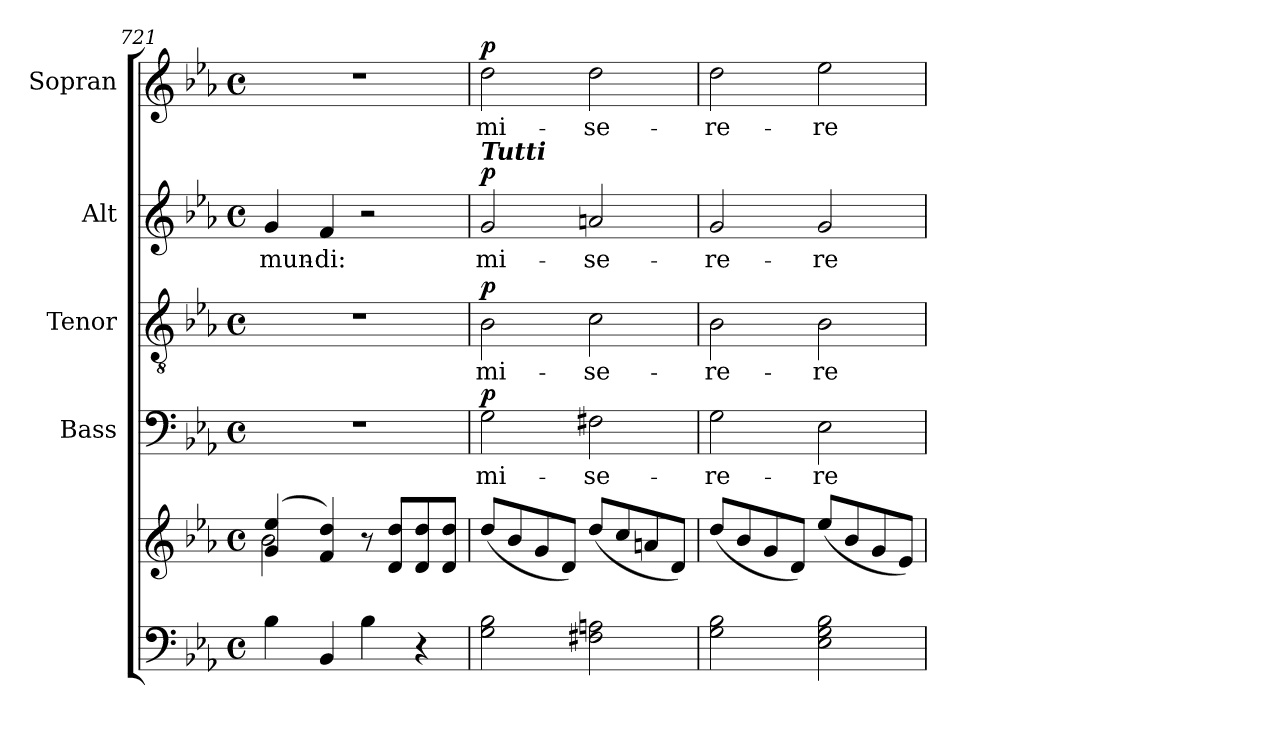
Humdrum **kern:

**kern	**kern	**kern	**text	**dynam	**kern	**text	**dynam	**kern	**text	**dynam	**kern	**text	**dynam
*part5	*part5	*part4	*part4	*part4	*part3	*part3	*part3	*part2	*part2	*part2	*part1	*part1	*part1
*staff6	*staff5	*staff4	*staff4	*staff4	*staff3	*staff3	*staff3	*staff2	*staff2	*staff2	*staff1	*staff1	*staff1
*	*	*I"Bass	*	*	*I"Tenor	*	*	*I"Alt	*	*	*I"Sopran	*	*
*	*	*I'B.	*	*	*I'T.	*	*	*I'A.	*	*	*I'S.	*	*
*clefF4	*clefG2	*clefF4	*	*	*clefGv2	*	*	*clefG2	*	*	*clefG2	*	*
*k[b-e-a-]	*k[b-e-a-]	*k[b-e-a-]	*	*	*k[b-e-a-]	*	*	*k[b-e-a-]	*	*	*k[b-e-a-]	*	*
*E-:	*E-:	*E-:	*	*	*E-:	*	*	*E-:	*	*	*E-:	*	*
*M4/4	*M4/4	*M4/4	*	*	*M4/4	*	*	*M4/4	*	*	*M4/4	*	*
*met(c)	*met(c)	*met(c)	*	*	*met(c)	*	*	*met(c)	*	*	*met(c)	*	*
=721	=721	=721	=721	=721	=721	=721	=721	=721	=721	=721	=721	=721	=721
*	*^	*	*	*	*	*	*	*	*	*	*	*	*
!	!	!	!	!	!	!	!	!	!	!LO:LY:b	!	!	!	!
4B-\	(4g/ 4ee-/	2b-\	1r	.	.	1r	.	.	4g/	mun-	.	1r	.	.
!	!	!	!	!	!	!	!	!	!	!LO:LY:b	!	!	!	!
4BB-/	4f/ 4dd/)	.	.	.	.	.	.	.	4f/	-di:	.	.	.	.
4B-\	8r	2ryy	.	.	.	.	.	.	2r	.	.	.	.	.
.	8d/ 8dd/L	.	.	.	.	.	.	.	.	.	.	.	.	.
4r	8d/ 8dd/	.	.	.	.	.	.	.	.	.	.	.	.	.
.	8d/ 8dd/J	.	.	.	.	.	.	.	.	.	.	.	.	.
*	*v	*v	*	*	*	*	*	*	*	*	*	*	*	*
=722	=722	=722	=722	=722	=722	=722	=722	=722	=722	=722	=722	=722	=722
!	!	!	!	!	!	!	!	!LO:TX:a:Bi:t=Tutti	!	!	!	!	!
!	!	!	!LO:LY:b	!LO:DY:a	!	!LO:LY:b	!LO:DY:a	!	!LO:LY:b	!LO:DY:a	!	!LO:LY:b	!LO:DY:a
2G\ 2B-\	(<8dd/L	2G\	mi-	p	2B-\	mi-	p	2g/	mi-	p	2dd\	mi-	p
.	8b-/	.	.	.	.	.	.	.	.	.	.	.	.
.	8g/	.	.	.	.	.	.	.	.	.	.	.	.
.	8d/J)	.	.	.	.	.	.	.	.	.	.	.	.
!	!	!	!LO:LY:b	!	!	!LO:LY:b	!	!	!LO:LY:b	!	!	!LO:LY:b	!
2F#X\ 2An\	(<8dd/L	2F#X\	-se-	.	2c\	-se-	.	2an/	-se-	.	2dd\	-se-	.
.	8cc/	.	.	.	.	.	.	.	.	.	.	.	.
.	8an/	.	.	.	.	.	.	.	.	.	.	.	.
.	8d/J)	.	.	.	.	.	.	.	.	.	.	.	.
=723	=723	=723	=723	=723	=723	=723	=723	=723	=723	=723	=723	=723	=723
!	!	!	!LO:LY:b	!	!	!LO:LY:b	!	!	!LO:LY:b	!	!	!LO:LY:b	!
2G\ 2B-\	(<8dd/L	2G\	-re-	.	2B-\	-re-	.	2g/	-re-	.	2dd\	-re-	.
.	8b-/	.	.	.	.	.	.	.	.	.	.	.	.
.	8g/	.	.	.	.	.	.	.	.	.	.	.	.
.	8d/J)	.	.	.	.	.	.	.	.	.	.	.	.
!	!	!	!LO:LY:b	!	!	!LO:LY:b	!	!	!LO:LY:b	!	!	!LO:LY:b	!
2E-\ 2G\ 2B-\	(<8ee-/L	2E-\	-re	.	2B-\	-re	.	2g/	-re	.	2ee-\	-re	.
.	8b-/	.	.	.	.	.	.	.	.	.	.	.	.
.	8g/	.	.	.	.	.	.	.	.	.	.	.	.
.	8e-/J)	.	.	.	.	.	.	.	.	.	.	.	.
=	=	=	=	=	=	=	=	=	=	=	=	=	=
*-	*-	*-	*-	*-	*-	*-	*-	*-	*-	*-	*-	*-	*-
